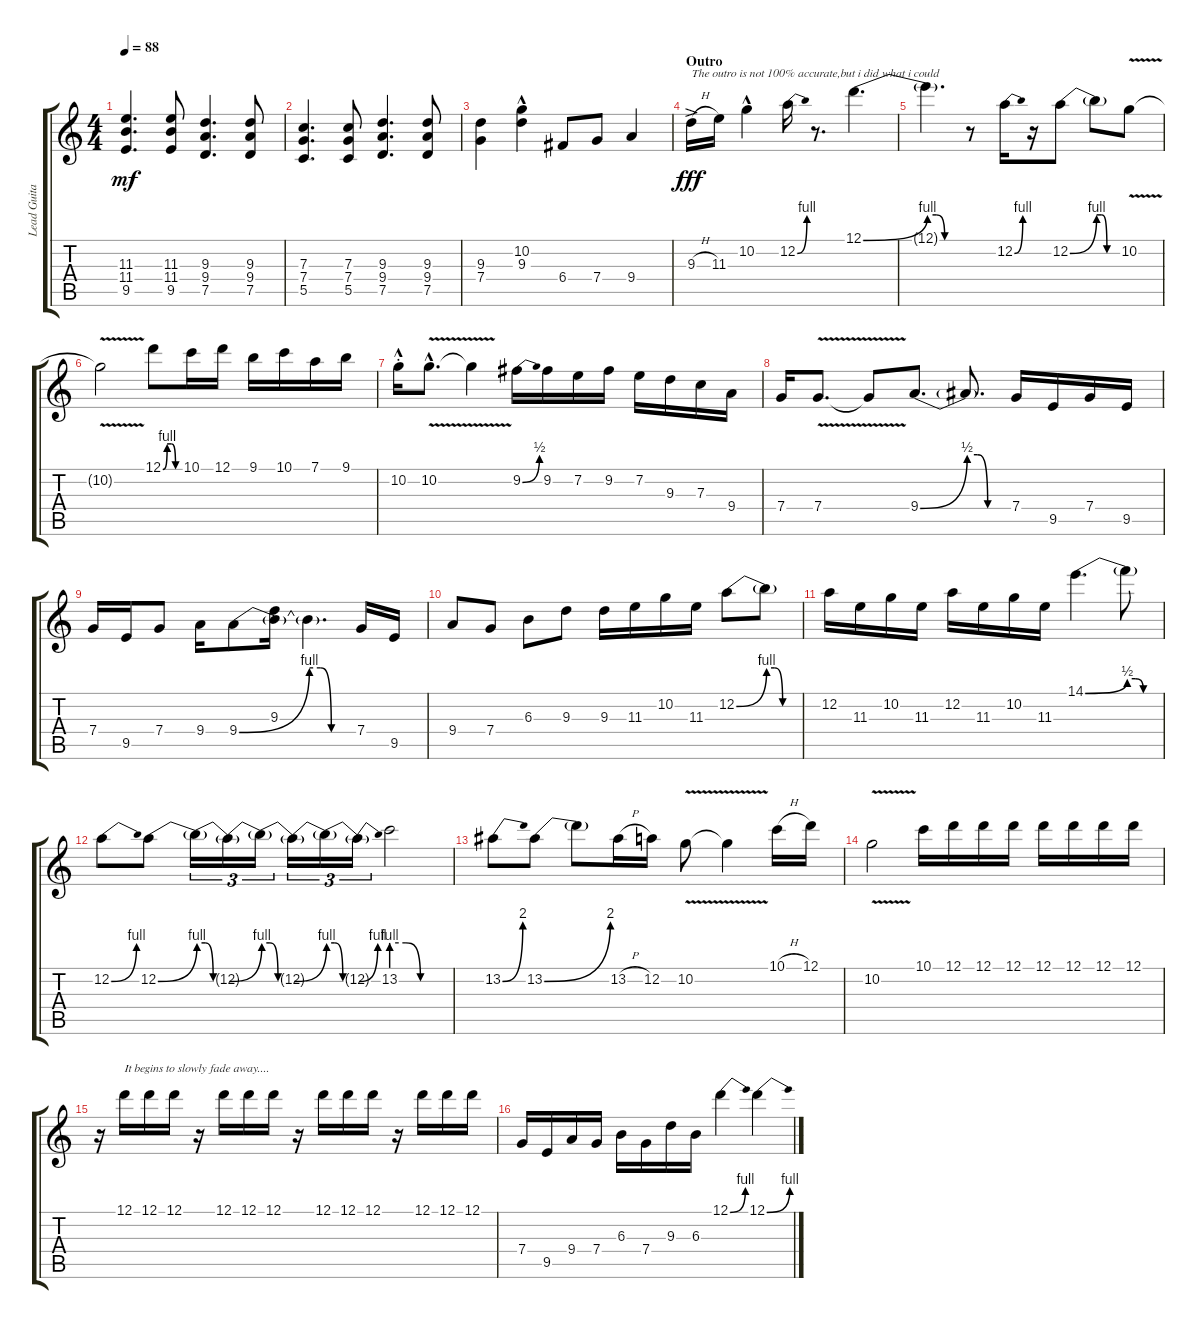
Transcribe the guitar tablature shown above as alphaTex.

\track ("Lead Guitar" "Lead Guita") {instrument distortionguitar}
\staff {score tabs}
\tuning (D4 A3 F3 C3 G2 D2) {hide}
\ts (4 4)
\tempo 88
\clef g2
\ks c
(11.3 11.4 9.5).4{d dy mf} (11.3 11.4 9.5).8 (9.3 9.4 7.5).4{d} (9.3 9.4 7.5).8 |
(7.3 7.4 5.5).4{d} (7.3 7.4 5.5).8 (9.3 9.4 7.5).4{d} (9.3 9.4 7.5).8 |
(9.3 7.4).4 (10.2{hac} 9.3{hac}).4 6.4.8 7.4.8 9.4.4 |
\section ("" "Outro")
9.3{h ac}.16{txt "The outro is not 100% accurate,but i did what i could" dy fff} 11.3.16 10.2{hac}.4 12.2{be (bend 0 0 60 4)}.16 r.8{d} 12.1{be (bend 0 0 60 4)}.4{d} |
12.1{be (custom 0 4 15 4 30 0 60 0) t}.4{d} r.8 12.2{be (bend 0 0 60 4)}.16 r.16 12.2{be (bend 0 0 60 4)}.8 12.2{be (custom 0 4 15 4 30 0 60 0) t}.8 10.2{v}.8 |
10.2{v t}.2 12.1{be (custom 0 0 15 4 30 4 45 0 60 0)}.8 10.1.16 12.1.16 9.1.16 10.1.16 7.1.16 9.1.16 |
10.2{hac st}.16 10.2{v hac}.8{d} 10.2{v t}.4 9.2{be (bend 0 0 60 2)}.16 9.2.16 7.2.16 9.2.16 7.2.16 9.3.16 7.3.16 9.4.16 |
7.4.16 7.4{v}.8{d} 7.4{v t}.8 9.4{be (bend 0 0 60 2)}.8{d} 9.4{be (custom 0 2 15 2 30 0 60 0) t}.8{d} 7.4.16 9.5.16 7.4.16 9.5.16 |
7.4.16 9.5.16 7.4.8 9.4.16 9.4{be (bend 0 0 60 4)}.8 (9.3 9.4{t}).16 9.4{be (custom 0 4 15 4 30 0 60 0) t}.4{d} 7.4.16 9.5.16 |
9.4.8 7.4.8 6.3.8 9.3.8 9.3.16 11.3.16 10.2.16 11.3.16 12.2{be (bend 0 0 60 4)}.8 12.2{be (custom 0 4 15 4 30 0 60 0) t}.8 |
12.2.16 11.3.16 10.2.16 11.3.16 12.2.16 11.3.16 10.2.16 11.3.16 14.1{be (bend 0 0 60 2)}.4{d} 14.1{be (custom 0 2 15 2 30 0 60 0) t}.8 |
12.2{be (bend 0 0 60 4)}.8 12.2{be (bend 0 0 60 4)}.8 12.2{be (custom 0 4 15 4 30 0 60 0) t}.16{tu (3 2)} 12.2{be (bend 0 0 60 4) t}.16{tu (3 2)} 12.2{be (custom 0 4 15 4 30 0 60 0) t}.16{tu (3 2)} 12.2{be (bend 0 0 60 4) t}.16{tu (3 2)} 12.2{be (custom 0 4 15 4 30 0 60 0) t}.16{tu (3 2)} 12.2{be (bend 0 0 60 4) t}.16{tu (3 2)} 13.2{be (custom 0 4 15 4 30 0 60 0)}.2 |
13.2{be (bend 0 0 60 8)}.8 13.2{be (bend 0 0 60 8)}.8 13.2{t}.8 13.2{h}.16 12.2.16 10.2{v}.8 10.2{v t}.4 10.1{h}.16 12.1.16 |
10.2{v}.2 10.1.16 12.1.16 12.1.16 12.1.16 12.1.16 12.1.16 12.1.16 12.1.16 |
r.16 12.1.16{txt "It begins to slowly fade away...."} 12.1.16 12.1.16 r.16 12.1.16 12.1.16 12.1.16 r.16 12.1.16 12.1.16 12.1.16 r.16 12.1.16 12.1.16 12.1.16 |
7.4.16 9.5.16 9.4.16 7.4.16 6.3.16 7.4.16 9.3.16 6.3.16 12.1{be (bend 0 0 60 4)}.4 12.1{be (bend 0 0 60 4)}.4
